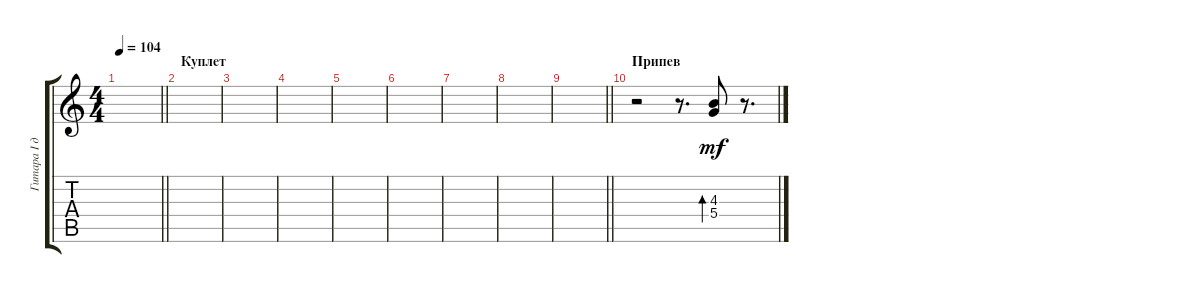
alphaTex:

\track ("Гитара I дилей л" "Гитара I д") {instrument electricguitarmuted}
\staff {score tabs}
\tuning (E4 B3 G3 D3 A2 E2) {hide}
\ts (4 4)
\tempo 104
\clef g2
\barLineRight lightlight
\ks c
|
\section ("" "Куплет")
|
|
|
|
|
|
|
\barLineRight lightlight
|
\section ("" "Припев")
r.2{instrument overdrivenguitar} r.8{d} (4.3 5.4).8{bd 60 dy mf} r.8{d}
